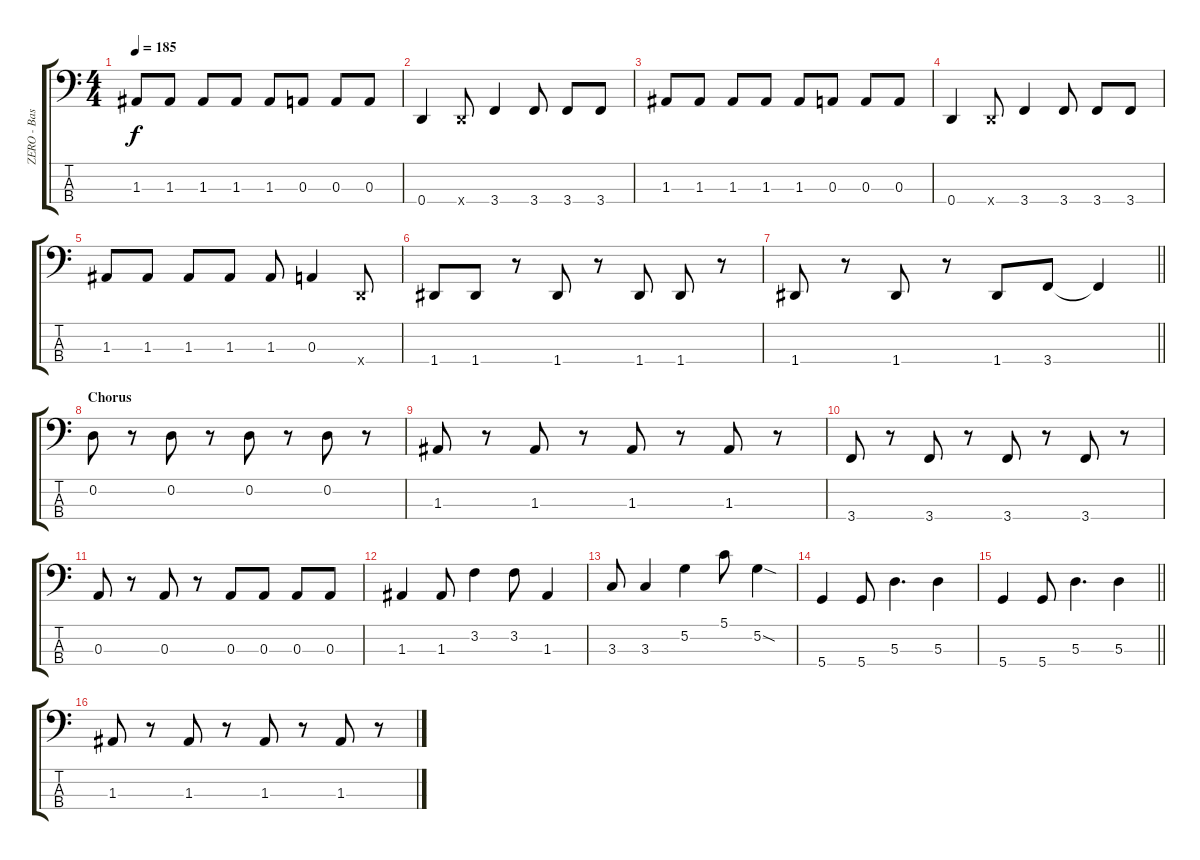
\track ("ZERO - Bass" "ZERO - Bas") {instrument electricbassfinger}
\staff {score tabs}
\tuning (G2 D2 A1 D1) {hide}
\ts (4 4)
\tempo 185
\clef f4
\ks c
1.3.8{dy f} 1.3.8 1.3.8 1.3.8 1.3.8 0.3.8 0.3.8 0.3.8 |
0.4.4 0.4{x}.8 3.4.4 3.4.8 3.4.8 3.4.8 |
1.3.8 1.3.8 1.3.8 1.3.8 1.3.8 0.3.8 0.3.8 0.3.8 |
0.4.4 0.4{x}.8 3.4.4 3.4.8 3.4.8 3.4.8 |
1.3.8 1.3.8 1.3.8 1.3.8 1.3.8 0.3.4 0.4{x}.8 |
1.4.8 1.4.8 r.8 1.4.8 r.8 1.4.8 1.4.8 r.8 |
\barLineRight lightlight
1.4.8 r.8 1.4.8 r.8 1.4.8 3.4.8 3.4{t}.4 |
\section ("" "Chorus")
0.2.8 r.8 0.2.8 r.8 0.2.8 r.8 0.2.8 r.8 |
1.3.8 r.8 1.3.8 r.8 1.3.8 r.8 1.3.8 r.8 |
3.4.8 r.8 3.4.8 r.8 3.4.8 r.8 3.4.8 r.8 |
0.3.8 r.8 0.3.8 r.8 0.3.8 0.3.8 0.3.8 0.3.8 |
1.3.4 1.3.8 3.2.4 3.2.8 1.3.4 |
3.3.8 3.3.4 5.2.4 5.1.8 5.2{sod}.4 |
5.4.4 5.4.8 5.3.4{d} 5.3.4 |
\barLineRight lightlight
5.4.4 5.4.8 5.3.4{d} 5.3.4 |
\section ("" "")
1.3.8 r.8 1.3.8 r.8 1.3.8 r.8 1.3.8 r.8
